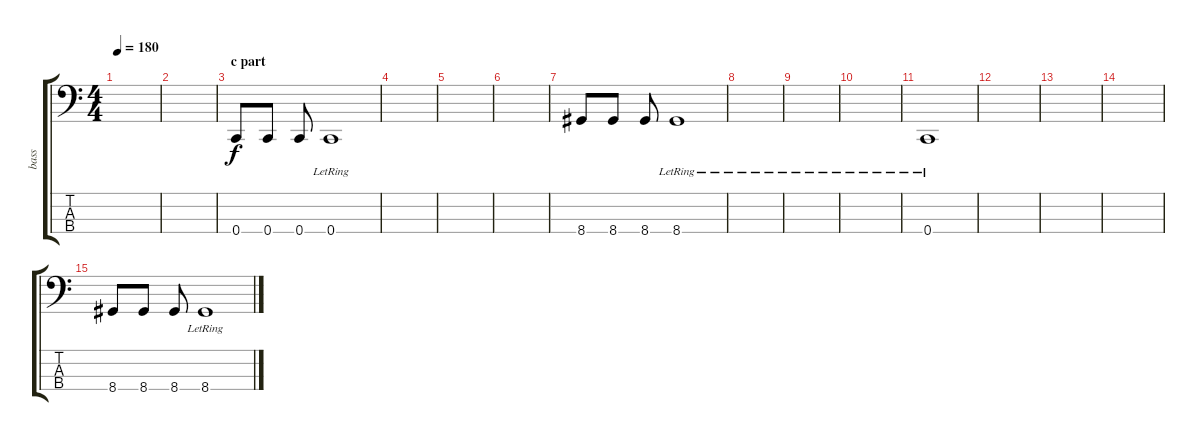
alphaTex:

\track ("bass" "bass") {instrument electricbasspick}
\staff {score tabs}
\tuning (F2 C2 G1 C1) {hide}
\ts (4 4)
\tempo 180
\clef f4
\ks c
|
|
\section ("" "c part")
0.4.8 0.4.8 0.4.8 0.4{lr}.1 |
|
|
|
8.4.8 8.4.8 8.4.8 8.4{lr}.1 |
|
|
|
0.4{lr}.1 |
|
|
|
8.4.8 8.4.8 8.4.8 8.4{lr}.1
